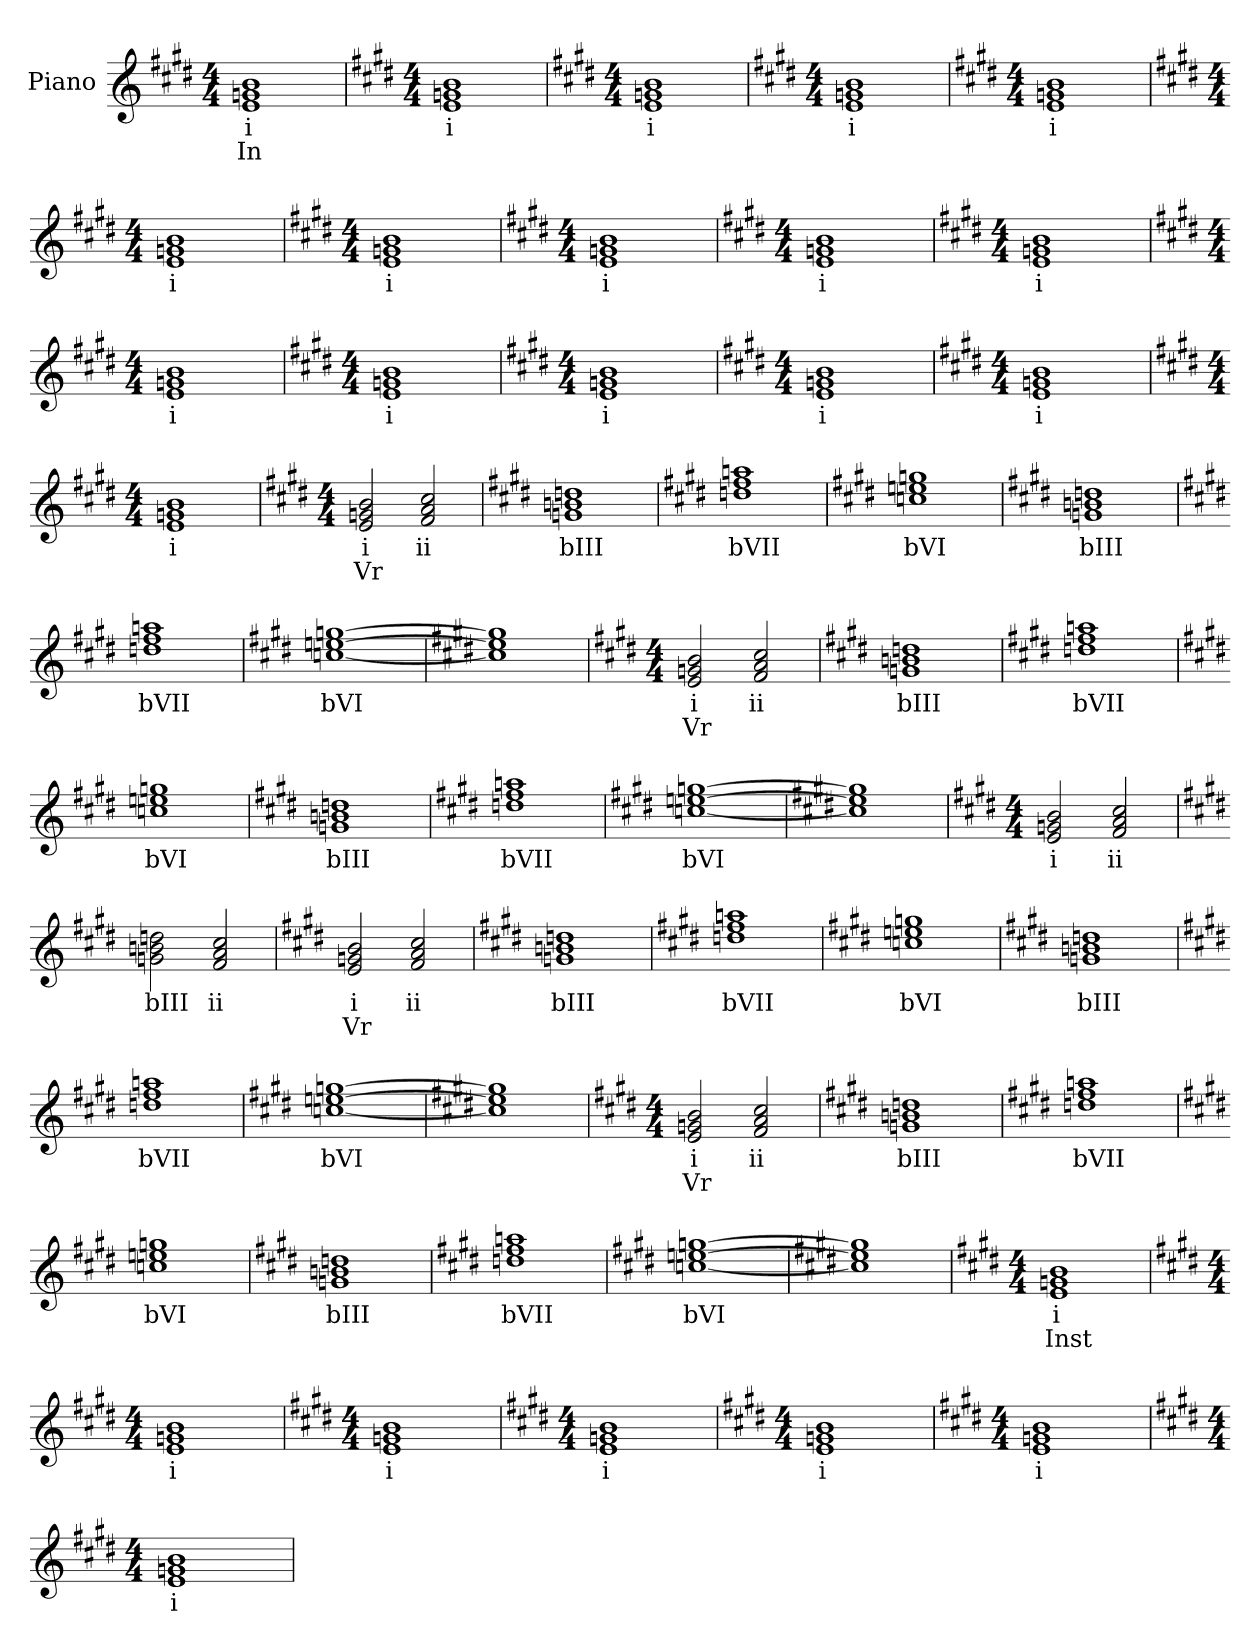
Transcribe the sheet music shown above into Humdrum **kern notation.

**kern	**text	**text
*part1	*part1	*part1
*staff1	*staff1	*staff1
*I"Piano	*	*
*I'Pno	*	*
*k[f#c#g#d#]	*	*
*E:	*	*
*M4/4	*	*
=	=	=
1e 1gn 1b	i	In
=	=	=
*k[f#c#g#d#]	*	*
*E:	*	*
*M4/4	*	*
1e 1gn 1b	i	.
=	=	=
*k[f#c#g#d#]	*	*
*E:	*	*
*M4/4	*	*
1e 1gn 1b	i	.
=	=	=
*k[f#c#g#d#]	*	*
*E:	*	*
*M4/4	*	*
1e 1gn 1b	i	.
=	=	=
*k[f#c#g#d#]	*	*
*E:	*	*
*M4/4	*	*
1e 1gn 1b	i	.
=	=	=
*k[f#c#g#d#]	*	*
*E:	*	*
*M4/4	*	*
1e 1gn 1b	i	.
=	=	=
*k[f#c#g#d#]	*	*
*E:	*	*
*M4/4	*	*
1e 1gn 1b	i	.
=	=	=
*k[f#c#g#d#]	*	*
*E:	*	*
*M4/4	*	*
1e 1gn 1b	i	.
=	=	=
*k[f#c#g#d#]	*	*
*E:	*	*
*M4/4	*	*
1e 1gn 1b	i	.
=	=	=
*k[f#c#g#d#]	*	*
*E:	*	*
*M4/4	*	*
1e 1gn 1b	i	.
=	=	=
*k[f#c#g#d#]	*	*
*E:	*	*
*M4/4	*	*
1e 1gn 1b	i	.
=	=	=
*k[f#c#g#d#]	*	*
*E:	*	*
*M4/4	*	*
1e 1gn 1b	i	.
=	=	=
*k[f#c#g#d#]	*	*
*E:	*	*
*M4/4	*	*
1e 1gn 1b	i	.
=	=	=
*k[f#c#g#d#]	*	*
*E:	*	*
*M4/4	*	*
1e 1gn 1b	i	.
=	=	=
*k[f#c#g#d#]	*	*
*E:	*	*
*M4/4	*	*
1e 1gn 1b	i	.
=	=	=
*k[f#c#g#d#]	*	*
*E:	*	*
*M4/4	*	*
1e 1gn 1b	i	.
=	=	=
*k[f#c#g#d#]	*	*
*E:	*	*
*M4/4	*	*
2e 2gn 2b	i	Vr
2f# 2a 2cc#	ii	.
=	=	=
*k[f#c#g#d#]	*	*
*E:	*	*
1gn 1bn 1ddn	bIII	.
=	=	=
*k[f#c#g#d#]	*	*
*E:	*	*
1ddn 1ff# 1aan	bVII	.
=	=	=
*k[f#c#g#d#]	*	*
*E:	*	*
1ccn 1een 1ggn	bVI	.
=	=	=
*k[f#c#g#d#]	*	*
*E:	*	*
1gn 1bn 1ddn	bIII	.
=	=	=
*k[f#c#g#d#]	*	*
*E:	*	*
1ddn 1ff# 1aan	bVII	.
=	=	=
*k[f#c#g#d#]	*	*
*E:	*	*
[1ccn [1een [1ggn	bVI	.
=	=	=
*k[f#c#g#d#]	*	*
*E:	*	*
1ccn] 1een] 1ggn]	.	.
=	=	=
*k[f#c#g#d#]	*	*
*E:	*	*
*M4/4	*	*
2e 2gn 2b	i	Vr
2f# 2a 2cc#	ii	.
=	=	=
*k[f#c#g#d#]	*	*
*E:	*	*
1gn 1bn 1ddn	bIII	.
=	=	=
*k[f#c#g#d#]	*	*
*E:	*	*
1ddn 1ff# 1aan	bVII	.
=	=	=
*k[f#c#g#d#]	*	*
*E:	*	*
1ccn 1een 1ggn	bVI	.
=	=	=
*k[f#c#g#d#]	*	*
*E:	*	*
1gn 1bn 1ddn	bIII	.
=	=	=
*k[f#c#g#d#]	*	*
*E:	*	*
1ddn 1ff# 1aan	bVII	.
=	=	=
*k[f#c#g#d#]	*	*
*E:	*	*
[1ccn [1een [1ggn	bVI	.
=	=	=
*k[f#c#g#d#]	*	*
*E:	*	*
1ccn] 1een] 1ggn]	.	.
=	=	=
*k[f#c#g#d#]	*	*
*E:	*	*
*M4/4	*	*
2e 2gn 2b	i	.
2f# 2a 2cc#	ii	.
=	=	=
*k[f#c#g#d#]	*	*
*E:	*	*
2gn 2bn 2ddn	bIII	.
2f# 2a 2cc#	ii	.
=	=	=
*k[f#c#g#d#]	*	*
*E:	*	*
2e 2gn 2b	i	Vr
2f# 2a 2cc#	ii	.
=	=	=
*k[f#c#g#d#]	*	*
*E:	*	*
1gn 1bn 1ddn	bIII	.
=	=	=
*k[f#c#g#d#]	*	*
*E:	*	*
1ddn 1ff# 1aan	bVII	.
=	=	=
*k[f#c#g#d#]	*	*
*E:	*	*
1ccn 1een 1ggn	bVI	.
=	=	=
*k[f#c#g#d#]	*	*
*E:	*	*
1gn 1bn 1ddn	bIII	.
=	=	=
*k[f#c#g#d#]	*	*
*E:	*	*
1ddn 1ff# 1aan	bVII	.
=	=	=
*k[f#c#g#d#]	*	*
*E:	*	*
[1ccn [1een [1ggn	bVI	.
=	=	=
*k[f#c#g#d#]	*	*
*E:	*	*
1ccn] 1een] 1ggn]	.	.
=	=	=
*k[f#c#g#d#]	*	*
*E:	*	*
*M4/4	*	*
2e 2gn 2b	i	Vr
2f# 2a 2cc#	ii	.
=	=	=
*k[f#c#g#d#]	*	*
*E:	*	*
1gn 1bn 1ddn	bIII	.
=	=	=
*k[f#c#g#d#]	*	*
*E:	*	*
1ddn 1ff# 1aan	bVII	.
=	=	=
*k[f#c#g#d#]	*	*
*E:	*	*
1ccn 1een 1ggn	bVI	.
=	=	=
*k[f#c#g#d#]	*	*
*E:	*	*
1gn 1bn 1ddn	bIII	.
=	=	=
*k[f#c#g#d#]	*	*
*E:	*	*
1ddn 1ff# 1aan	bVII	.
=	=	=
*k[f#c#g#d#]	*	*
*E:	*	*
[1ccn [1een [1ggn	bVI	.
=	=	=
*k[f#c#g#d#]	*	*
*E:	*	*
1ccn] 1een] 1ggn]	.	.
=	=	=
*k[f#c#g#d#]	*	*
*E:	*	*
*M4/4	*	*
1e 1gn 1b	i	Inst
=	=	=
*k[f#c#g#d#]	*	*
*E:	*	*
*M4/4	*	*
1e 1gn 1b	i	.
=	=	=
*k[f#c#g#d#]	*	*
*E:	*	*
*M4/4	*	*
1e 1gn 1b	i	.
=	=	=
*k[f#c#g#d#]	*	*
*E:	*	*
*M4/4	*	*
1e 1gn 1b	i	.
=	=	=
*k[f#c#g#d#]	*	*
*E:	*	*
*M4/4	*	*
1e 1gn 1b	i	.
=	=	=
*k[f#c#g#d#]	*	*
*E:	*	*
*M4/4	*	*
1e 1gn 1b	i	.
=	=	=
*k[f#c#g#d#]	*	*
*E:	*	*
*M4/4	*	*
1e 1gn 1b	i	.
=	=	=
*-	*-	*-
